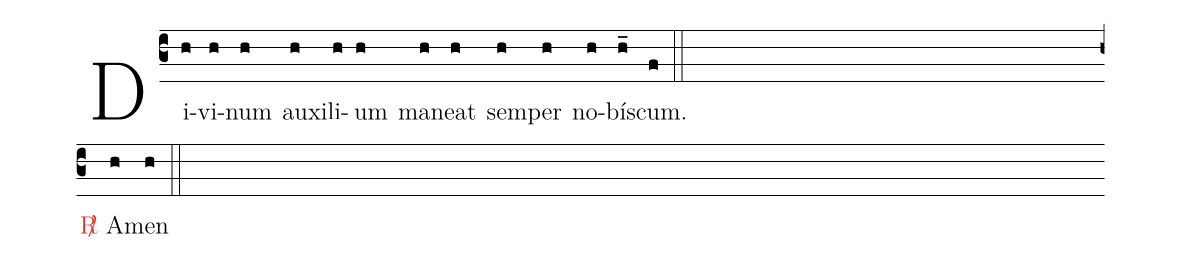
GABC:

%%
(c3)Di(h)vi(h)num(h) auxi(h)li(h)um(h) ma(h)neat(h) sem(h)per(h) no(h)bís(h_)cum.(f) (::) (Z)
<c><sp>R/</sp></c> A(h)men(h) (::) (Z)
